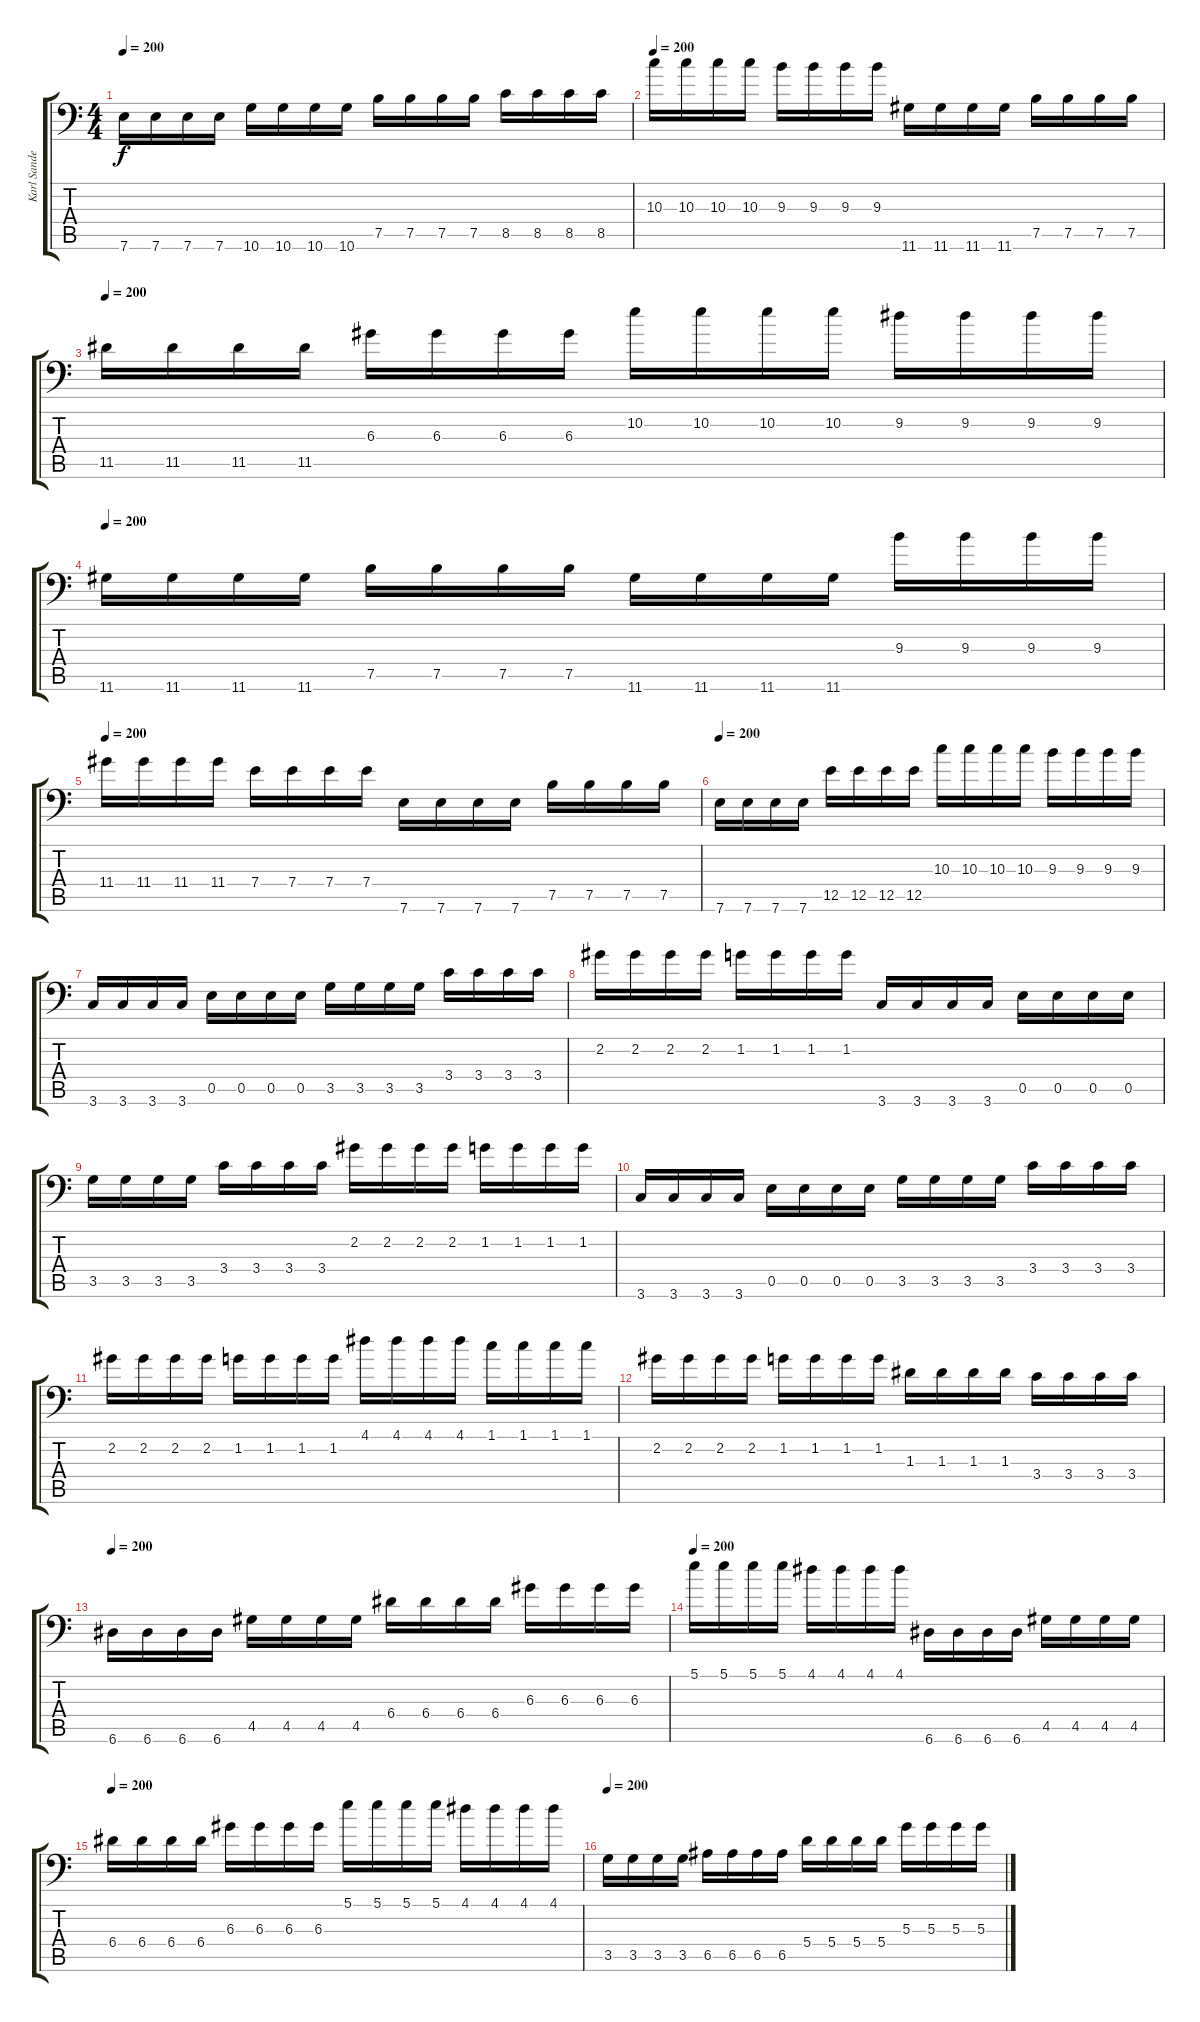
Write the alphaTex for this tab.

\track ("Karl Sanders" "Karl Sande") {instrument distortionguitar}
\staff {score tabs}
\tuning (B3 Gb3 D3 A2 E2 A1) {hide}
\ts (4 4)
\tempo 200
\clef f4
\ks c
7.6.16{dy f} 7.6.16 7.6.16 7.6.16 10.6.16 10.6.16 10.6.16 10.6.16 7.5.16 7.5.16 7.5.16 7.5.16 8.5.16 8.5.16 8.5.16 8.5.16 |
\tempo 200
10.3.16 10.3.16 10.3.16 10.3.16 9.3.16 9.3.16 9.3.16 9.3.16 11.6.16 11.6.16 11.6.16 11.6.16 7.5.16 7.5.16 7.5.16 7.5.16 |
\tempo 200
11.5.16 11.5.16 11.5.16 11.5.16 6.3.16 6.3.16 6.3.16 6.3.16 10.2.16 10.2.16 10.2.16 10.2.16 9.2.16 9.2.16 9.2.16 9.2.16 |
\tempo 200
11.6.16 11.6.16 11.6.16 11.6.16 7.5.16 7.5.16 7.5.16 7.5.16 11.6.16 11.6.16 11.6.16 11.6.16 9.3.16 9.3.16 9.3.16 9.3.16 |
\tempo 200
11.4.16 11.4.16 11.4.16 11.4.16 7.4.16 7.4.16 7.4.16 7.4.16 7.6.16 7.6.16 7.6.16 7.6.16 7.5.16 7.5.16 7.5.16 7.5.16 |
\tempo 200
7.6.16 7.6.16 7.6.16 7.6.16 12.5.16 12.5.16 12.5.16 12.5.16 10.3.16 10.3.16 10.3.16 10.3.16 9.3.16 9.3.16 9.3.16 9.3.16 |
3.6.16 3.6.16 3.6.16 3.6.16 0.5.16 0.5.16 0.5.16 0.5.16 3.5.16 3.5.16 3.5.16 3.5.16 3.4.16 3.4.16 3.4.16 3.4.16 |
2.2.16 2.2.16 2.2.16 2.2.16 1.2.16 1.2.16 1.2.16 1.2.16 3.6.16 3.6.16 3.6.16 3.6.16 0.5.16 0.5.16 0.5.16 0.5.16 |
3.5.16 3.5.16 3.5.16 3.5.16 3.4.16 3.4.16 3.4.16 3.4.16 2.2.16 2.2.16 2.2.16 2.2.16 1.2.16 1.2.16 1.2.16 1.2.16 |
3.6.16 3.6.16 3.6.16 3.6.16 0.5.16 0.5.16 0.5.16 0.5.16 3.5.16 3.5.16 3.5.16 3.5.16 3.4.16 3.4.16 3.4.16 3.4.16 |
2.2.16 2.2.16 2.2.16 2.2.16 1.2.16 1.2.16 1.2.16 1.2.16 4.1.16 4.1.16 4.1.16 4.1.16 1.1.16 1.1.16 1.1.16 1.1.16 |
2.2.16 2.2.16 2.2.16 2.2.16 1.2.16 1.2.16 1.2.16 1.2.16 1.3.16 1.3.16 1.3.16 1.3.16 3.4.16 3.4.16 3.4.16 3.4.16 |
\tempo 200
6.6.16 6.6.16 6.6.16 6.6.16 4.5.16 4.5.16 4.5.16 4.5.16 6.4.16 6.4.16 6.4.16 6.4.16 6.3.16 6.3.16 6.3.16 6.3.16 |
\tempo 200
5.1.16 5.1.16 5.1.16 5.1.16 4.1.16 4.1.16 4.1.16 4.1.16 6.6.16 6.6.16 6.6.16 6.6.16 4.5.16 4.5.16 4.5.16 4.5.16 |
\tempo 200
6.4.16 6.4.16 6.4.16 6.4.16 6.3.16 6.3.16 6.3.16 6.3.16 5.1.16 5.1.16 5.1.16 5.1.16 4.1.16 4.1.16 4.1.16 4.1.16 |
\tempo 200
3.5.16 3.5.16 3.5.16 3.5.16 6.5.16 6.5.16 6.5.16 6.5.16 5.4.16 5.4.16 5.4.16 5.4.16 5.3.16 5.3.16 5.3.16 5.3.16
